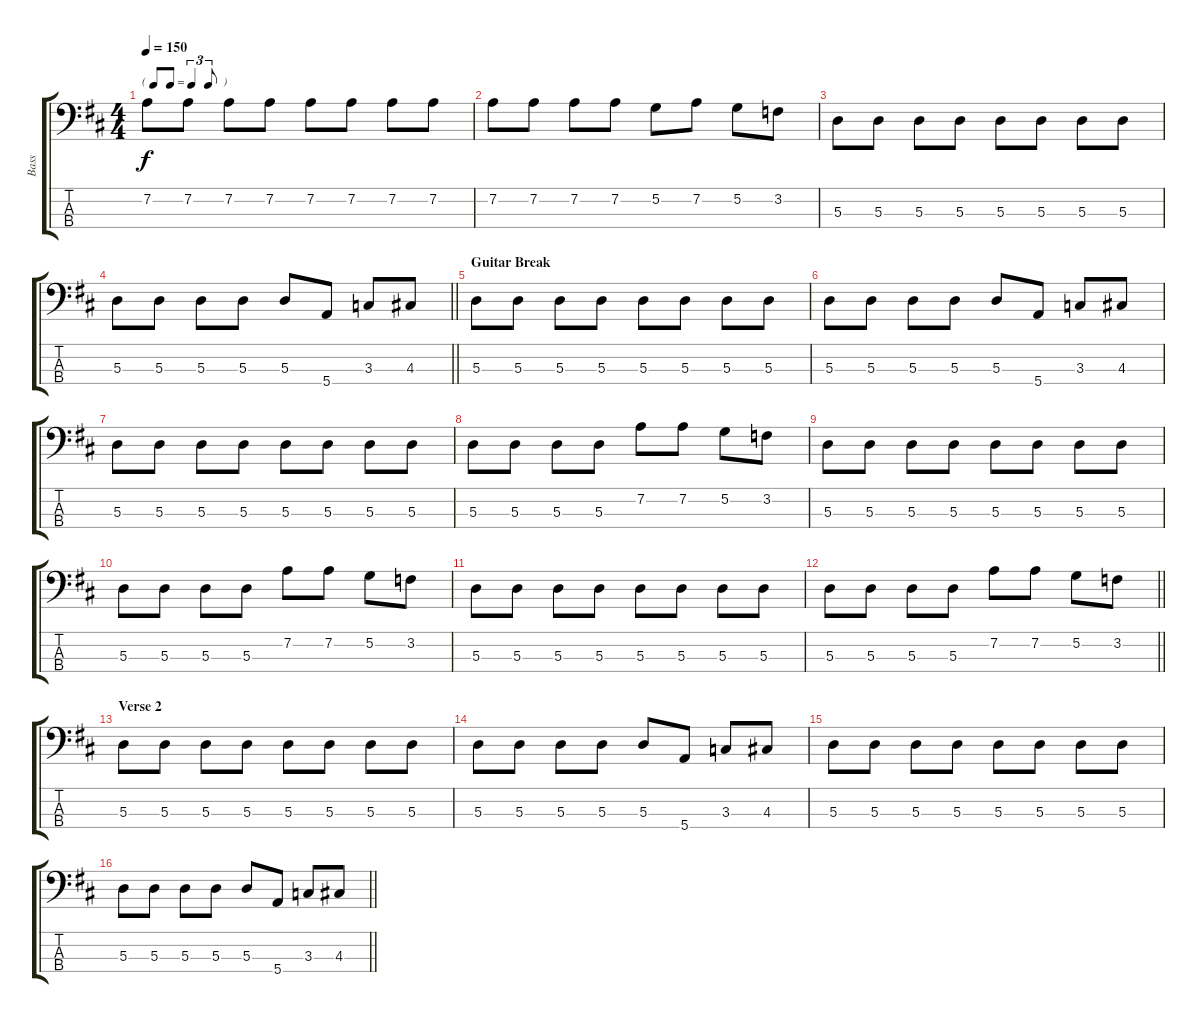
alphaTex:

\track ("Bass" "Bass") {instrument electricbassfinger}
\staff {score tabs}
\tuning (G2 D2 A1 E1) {hide}
\ts (4 4)
\tf triplet8th
\tempo 150
\clef f4
\ks d
7.2.8{dy f} 7.2.8 7.2.8 7.2.8 7.2.8 7.2.8 7.2.8 7.2.8 |
7.2.8 7.2.8 7.2.8 7.2.8 5.2.8 7.2.8 5.2.8 3.2.8 |
5.3.8 5.3.8 5.3.8 5.3.8 5.3.8 5.3.8 5.3.8 5.3.8 |
\barLineRight lightlight
5.3.8 5.3.8 5.3.8 5.3.8 5.3.8 5.4.8 3.3.8 4.3.8 |
\section ("" "Guitar Break")
5.3.8 5.3.8 5.3.8 5.3.8 5.3.8 5.3.8 5.3.8 5.3.8 |
5.3.8 5.3.8 5.3.8 5.3.8 5.3.8 5.4.8 3.3.8 4.3.8 |
5.3.8 5.3.8 5.3.8 5.3.8 5.3.8 5.3.8 5.3.8 5.3.8 |
5.3.8 5.3.8 5.3.8 5.3.8 7.2.8 7.2.8 5.2.8 3.2.8 |
5.3.8 5.3.8 5.3.8 5.3.8 5.3.8 5.3.8 5.3.8 5.3.8 |
5.3.8 5.3.8 5.3.8 5.3.8 7.2.8 7.2.8 5.2.8 3.2.8 |
5.3.8 5.3.8 5.3.8 5.3.8 5.3.8 5.3.8 5.3.8 5.3.8 |
\barLineRight lightlight
5.3.8 5.3.8 5.3.8 5.3.8 7.2.8 7.2.8 5.2.8 3.2.8 |
\section ("" "Verse 2")
5.3.8 5.3.8 5.3.8 5.3.8 5.3.8 5.3.8 5.3.8 5.3.8 |
5.3.8 5.3.8 5.3.8 5.3.8 5.3.8 5.4.8 3.3.8 4.3.8 |
5.3.8 5.3.8 5.3.8 5.3.8 5.3.8 5.3.8 5.3.8 5.3.8 |
\barLineRight lightlight
5.3.8 5.3.8 5.3.8 5.3.8 5.3.8 5.4.8 3.3.8 4.3.8
